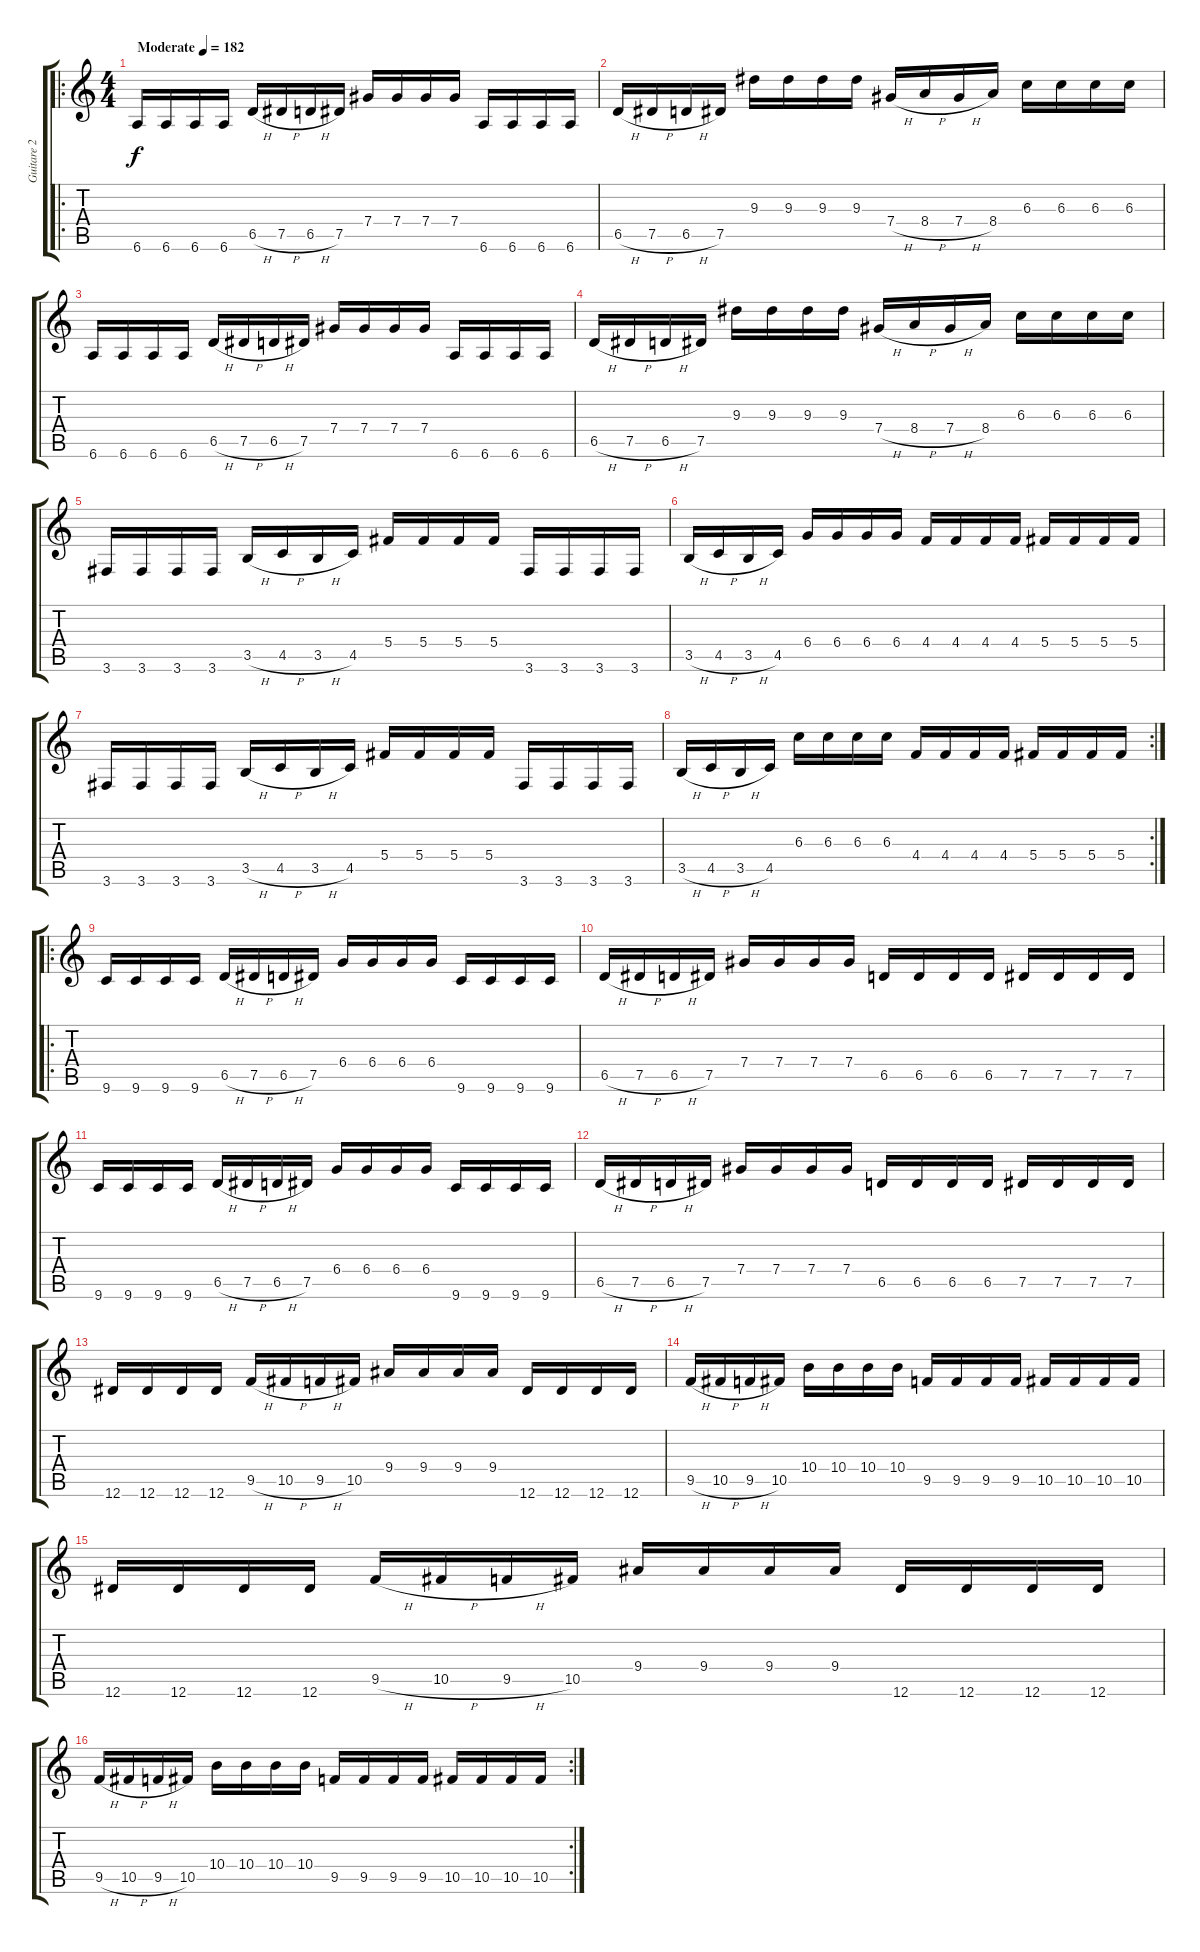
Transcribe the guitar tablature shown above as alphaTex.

\track ("Guitare 2" "Guitare 2") {instrument distortionguitar}
\staff {score tabs}
\tuning (Eb4 Bb3 Gb3 Db3 Ab2 Eb2) {hide}
\ro
\ts (4 4)
\tempo (182 "Moderate")
\clef g2
\ks c
6.6.16{dy f instrument distortionguitar} 6.6.16 6.6.16 6.6.16 6.5{h}.16 7.5{h}.16 6.5{h}.16 7.5.16 7.4.16 7.4.16 7.4.16 7.4.16 6.6.16 6.6.16 6.6.16 6.6.16 |
6.5{h}.16 7.5{h}.16 6.5{h}.16 7.5.16 9.3.16 9.3.16 9.3.16 9.3.16 7.4{h}.16 8.4{h}.16 7.4{h}.16 8.4.16 6.3.16 6.3.16 6.3.16 6.3.16 |
6.6.16 6.6.16 6.6.16 6.6.16 6.5{h}.16 7.5{h}.16 6.5{h}.16 7.5.16 7.4.16 7.4.16 7.4.16 7.4.16 6.6.16 6.6.16 6.6.16 6.6.16 |
6.5{h}.16 7.5{h}.16 6.5{h}.16 7.5.16 9.3.16 9.3.16 9.3.16 9.3.16 7.4{h}.16 8.4{h}.16 7.4{h}.16 8.4.16 6.3.16 6.3.16 6.3.16 6.3.16 |
3.6.16 3.6.16 3.6.16 3.6.16 3.5{h}.16 4.5{h}.16 3.5{h}.16 4.5.16 5.4.16 5.4.16 5.4.16 5.4.16 3.6.16 3.6.16 3.6.16 3.6.16 |
3.5{h}.16 4.5{h}.16 3.5{h}.16 4.5.16 6.4.16 6.4.16 6.4.16 6.4.16 4.4.16 4.4.16 4.4.16 4.4.16 5.4.16 5.4.16 5.4.16 5.4.16 |
3.6.16 3.6.16 3.6.16 3.6.16 3.5{h}.16 4.5{h}.16 3.5{h}.16 4.5.16 5.4.16 5.4.16 5.4.16 5.4.16 3.6.16 3.6.16 3.6.16 3.6.16 |
\rc 2
3.5{h}.16 4.5{h}.16 3.5{h}.16 4.5.16 6.3.16 6.3.16 6.3.16 6.3.16 4.4.16 4.4.16 4.4.16 4.4.16 5.4.16 5.4.16 5.4.16 5.4.16 |
\ro
9.6.16 9.6.16 9.6.16 9.6.16 6.5{h}.16 7.5{h}.16 6.5{h}.16 7.5.16 6.4.16 6.4.16 6.4.16 6.4.16 9.6.16 9.6.16 9.6.16 9.6.16 |
6.5{h}.16 7.5{h}.16 6.5{h}.16 7.5.16 7.4.16 7.4.16 7.4.16 7.4.16 6.5.16 6.5.16 6.5.16 6.5.16 7.5.16 7.5.16 7.5.16 7.5.16 |
9.6.16 9.6.16 9.6.16 9.6.16 6.5{h}.16 7.5{h}.16 6.5{h}.16 7.5.16 6.4.16 6.4.16 6.4.16 6.4.16 9.6.16 9.6.16 9.6.16 9.6.16 |
6.5{h}.16 7.5{h}.16 6.5{h}.16 7.5.16 7.4.16 7.4.16 7.4.16 7.4.16 6.5.16 6.5.16 6.5.16 6.5.16 7.5.16 7.5.16 7.5.16 7.5.16 |
12.6.16 12.6.16 12.6.16 12.6.16 9.5{h}.16 10.5{h}.16 9.5{h}.16 10.5.16 9.4.16 9.4.16 9.4.16 9.4.16 12.6.16 12.6.16 12.6.16 12.6.16 |
9.5{h}.16 10.5{h}.16 9.5{h}.16 10.5.16 10.4.16 10.4.16 10.4.16 10.4.16 9.5.16 9.5.16 9.5.16 9.5.16 10.5.16 10.5.16 10.5.16 10.5.16 |
12.6.16 12.6.16 12.6.16 12.6.16 9.5{h}.16 10.5{h}.16 9.5{h}.16 10.5.16 9.4.16 9.4.16 9.4.16 9.4.16 12.6.16 12.6.16 12.6.16 12.6.16 |
\rc 2
9.5{h}.16 10.5{h}.16 9.5{h}.16 10.5.16 10.4.16 10.4.16 10.4.16 10.4.16 9.5.16 9.5.16 9.5.16 9.5.16 10.5.16 10.5.16 10.5.16 10.5.16
